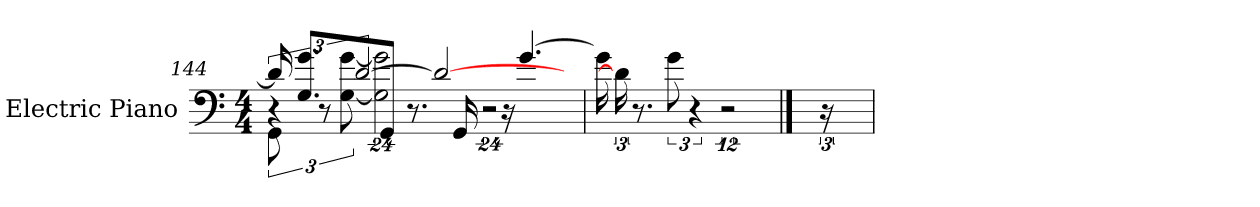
**kern
*part1
*staff1
*I"Electric Piano
*I'E.Pno
*clefF4
*M4/4
=144
*^
*	*^
16d]	12GG	6r
8.G/ 8.gL	.	.
.	12r	.
.	[12G [12g	[3d
8GG/J	48%17G] 48%17g]	.
8.r	.	.
.	.	2d_
16GG	.	.
.	48%19r	.
16r	.	.
[4.g	.	.
.	16ryy	16ryy
*v	*v	*v
=145
16g]
24d]
8.r
12g
6r
24%11r
==146
24r
=
*-
